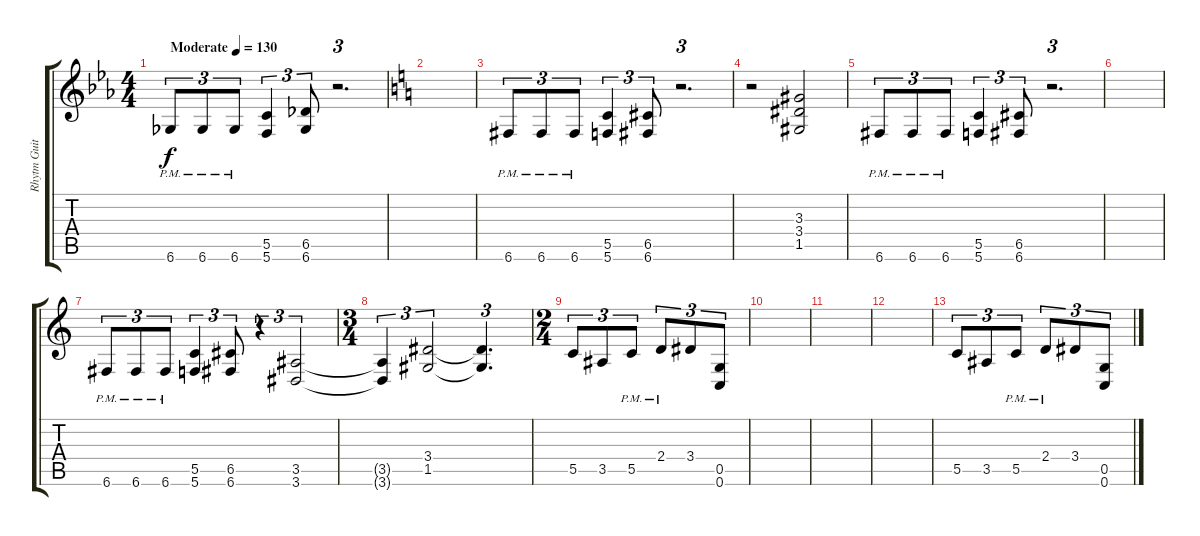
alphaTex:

\track ("Rhytm Guitar" "Rhytm Guit") {instrument overdrivenguitar}
\staff {score tabs}
\tuning (D4 A3 F3 C3 G2 C2) {hide}
\ts (4 4)
\tempo (130 "Moderate")
\clef g2
\ks eb
6.6{pm}.8{tu (3 2) dy f balance 15 instrument overdrivenguitar} 6.6{pm}.8{tu (3 2)} 6.6{pm}.8{tu (3 2)} (5.5 5.6).4{tu (3 2)} (6.5 6.6).8{tu (3 2)} r.2{d tu (3 2)} |
\ks c
|
6.6{pm}.8{tu (3 2) balance 15} 6.6{pm}.8{tu (3 2)} 6.6{pm}.8{tu (3 2)} (5.5 5.6).4{tu (3 2)} (6.5 6.6).8{tu (3 2)} r.2{d tu (3 2)} |
r.2 (3.3 3.4 1.5).2 |
6.6{pm}.8{tu (3 2)} 6.6{pm}.8{tu (3 2)} 6.6{pm}.8{tu (3 2)} (5.5 5.6).4{tu (3 2)} (6.5 6.6).8{tu (3 2)} r.2{d tu (3 2)} |
|
6.6{pm}.8{tu (3 2)} 6.6{pm}.8{tu (3 2)} 6.6{pm}.8{tu (3 2)} (5.5 5.6).4{tu (3 2)} (6.5 6.6).8{tu (3 2)} r.4{tu (3 2)} (3.5 3.6).2{tu (3 2)} |
\ts (3 4)
(3.5{t} 3.6{t}).4{tu (3 2)} (3.4 1.5).2{tu (3 2)} (3.4{t} 1.5{t}).4{d tu (3 2)} |
\ts (2 4)
5.5.8{tu (3 2)} 3.5.8{tu (3 2)} 5.5{pm}.8{tu (3 2)} 2.4{pm}.8{tu (3 2)} 3.4.8{tu (3 2)} (0.5 0.6).8{tu (3 2)} |
|
|
|
5.5.8{tu (3 2)} 3.5.8{tu (3 2)} 5.5{pm}.8{tu (3 2)} 2.4{pm}.8{tu (3 2)} 3.4.8{tu (3 2)} (0.5 0.6).8{tu (3 2)}
